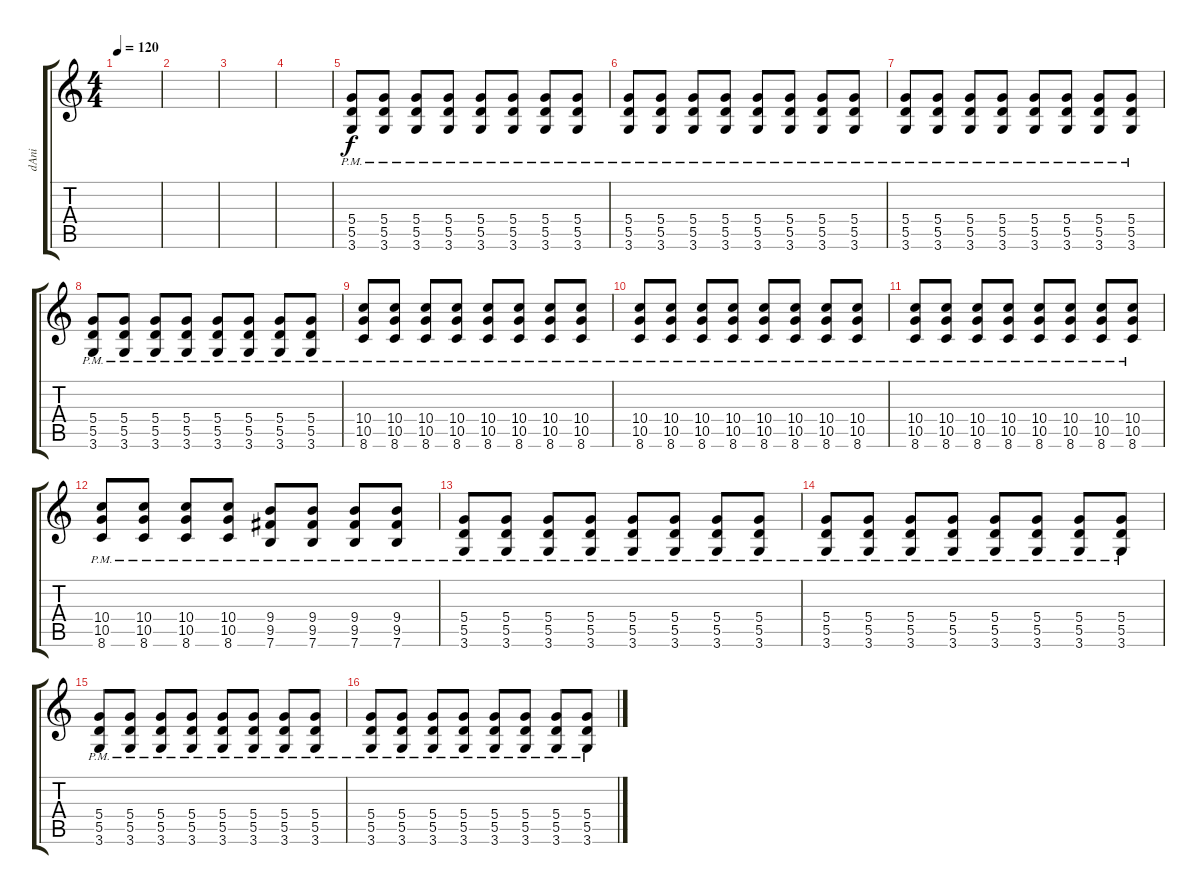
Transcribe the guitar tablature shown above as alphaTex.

\track ("dAni" "dAni") {instrument distortionguitar}
\staff {score tabs}
\tuning (E4 B3 G3 D3 A2 E2) {hide}
\ts (4 4)
\tempo 120
\clef g2
\ks c
|
|
|
|
(5.4{pm} 5.5{pm} 3.6{pm}).8 (5.4{pm} 5.5{pm} 3.6{pm}).8 (5.4{pm} 5.5{pm} 3.6{pm}).8 (5.4{pm} 5.5{pm} 3.6{pm}).8 (5.4{pm} 5.5{pm} 3.6{pm}).8 (5.4{pm} 5.5{pm} 3.6{pm}).8 (5.4{pm} 5.5{pm} 3.6{pm}).8 (5.4{pm} 5.5{pm} 3.6{pm}).8 |
(5.4{pm} 5.5{pm} 3.6{pm}).8 (5.4{pm} 5.5{pm} 3.6{pm}).8 (5.4{pm} 5.5{pm} 3.6{pm}).8 (5.4{pm} 5.5{pm} 3.6{pm}).8 (5.4{pm} 5.5{pm} 3.6{pm}).8 (5.4{pm} 5.5{pm} 3.6{pm}).8 (5.4{pm} 5.5{pm} 3.6{pm}).8 (5.4{pm} 5.5{pm} 3.6{pm}).8 |
(5.4{pm} 5.5{pm} 3.6{pm}).8 (5.4{pm} 5.5{pm} 3.6{pm}).8 (5.4{pm} 5.5{pm} 3.6{pm}).8 (5.4{pm} 5.5{pm} 3.6{pm}).8 (5.4{pm} 5.5{pm} 3.6{pm}).8 (5.4{pm} 5.5{pm} 3.6{pm}).8 (5.4{pm} 5.5{pm} 3.6{pm}).8 (5.4{pm} 5.5{pm} 3.6{pm}).8 |
(5.4{pm} 5.5{pm} 3.6{pm}).8 (5.4{pm} 5.5{pm} 3.6{pm}).8 (5.4{pm} 5.5{pm} 3.6{pm}).8 (5.4{pm} 5.5{pm} 3.6{pm}).8 (5.4{pm} 5.5{pm} 3.6{pm}).8 (5.4{pm} 5.5{pm} 3.6{pm}).8 (5.4{pm} 5.5{pm} 3.6{pm}).8 (5.4{pm} 5.5{pm} 3.6{pm}).8 |
(10.4{pm} 10.5{pm} 8.6{pm}).8 (10.4{pm} 10.5{pm} 8.6{pm}).8 (10.4{pm} 10.5{pm} 8.6{pm}).8 (10.4{pm} 10.5{pm} 8.6{pm}).8 (10.4{pm} 10.5{pm} 8.6{pm}).8 (10.4{pm} 10.5{pm} 8.6{pm}).8 (10.4{pm} 10.5{pm} 8.6{pm}).8 (10.4{pm} 10.5{pm} 8.6{pm}).8 |
(10.4{pm} 10.5{pm} 8.6{pm}).8 (10.4{pm} 10.5{pm} 8.6{pm}).8 (10.4{pm} 10.5{pm} 8.6{pm}).8 (10.4{pm} 10.5{pm} 8.6{pm}).8 (10.4{pm} 10.5{pm} 8.6{pm}).8 (10.4{pm} 10.5{pm} 8.6{pm}).8 (10.4{pm} 10.5{pm} 8.6{pm}).8 (10.4{pm} 10.5{pm} 8.6{pm}).8 |
(10.4{pm} 10.5{pm} 8.6{pm}).8 (10.4{pm} 10.5{pm} 8.6{pm}).8 (10.4{pm} 10.5{pm} 8.6{pm}).8 (10.4{pm} 10.5{pm} 8.6{pm}).8 (10.4{pm} 10.5{pm} 8.6{pm}).8 (10.4{pm} 10.5{pm} 8.6{pm}).8 (10.4{pm} 10.5{pm} 8.6{pm}).8 (10.4{pm} 10.5{pm} 8.6{pm}).8 |
(10.4{pm} 10.5{pm} 8.6{pm}).8 (10.4{pm} 10.5{pm} 8.6{pm}).8 (10.4{pm} 10.5{pm} 8.6{pm}).8 (10.4{pm} 10.5{pm} 8.6{pm}).8 (9.4{pm} 9.5{pm} 7.6{pm}).8 (9.4{pm} 9.5{pm} 7.6{pm}).8 (9.4{pm} 9.5{pm} 7.6{pm}).8 (9.4{pm} 9.5{pm} 7.6{pm}).8 |
(5.4{pm} 5.5{pm} 3.6{pm}).8 (5.4{pm} 5.5{pm} 3.6{pm}).8 (5.4{pm} 5.5{pm} 3.6{pm}).8 (5.4{pm} 5.5{pm} 3.6{pm}).8 (5.4{pm} 5.5{pm} 3.6{pm}).8 (5.4{pm} 5.5{pm} 3.6{pm}).8 (5.4{pm} 5.5{pm} 3.6{pm}).8 (5.4{pm} 5.5{pm} 3.6{pm}).8 |
(5.4{pm} 5.5{pm} 3.6{pm}).8 (5.4{pm} 5.5{pm} 3.6{pm}).8 (5.4{pm} 5.5{pm} 3.6{pm}).8 (5.4{pm} 5.5{pm} 3.6{pm}).8 (5.4{pm} 5.5{pm} 3.6{pm}).8 (5.4{pm} 5.5{pm} 3.6{pm}).8 (5.4{pm} 5.5{pm} 3.6{pm}).8 (5.4{pm} 5.5{pm} 3.6{pm}).8 |
(5.4{pm} 5.5{pm} 3.6{pm}).8 (5.4{pm} 5.5{pm} 3.6{pm}).8 (5.4{pm} 5.5{pm} 3.6{pm}).8 (5.4{pm} 5.5{pm} 3.6{pm}).8 (5.4{pm} 5.5{pm} 3.6{pm}).8 (5.4{pm} 5.5{pm} 3.6{pm}).8 (5.4{pm} 5.5{pm} 3.6{pm}).8 (5.4{pm} 5.5{pm} 3.6{pm}).8 |
(5.4{pm} 5.5{pm} 3.6{pm}).8 (5.4{pm} 5.5{pm} 3.6{pm}).8 (5.4{pm} 5.5{pm} 3.6{pm}).8 (5.4{pm} 5.5{pm} 3.6{pm}).8 (5.4{pm} 5.5{pm} 3.6{pm}).8 (5.4{pm} 5.5{pm} 3.6{pm}).8 (5.4{pm} 5.5{pm} 3.6{pm}).8 (5.4{pm} 5.5{pm} 3.6{pm}).8
